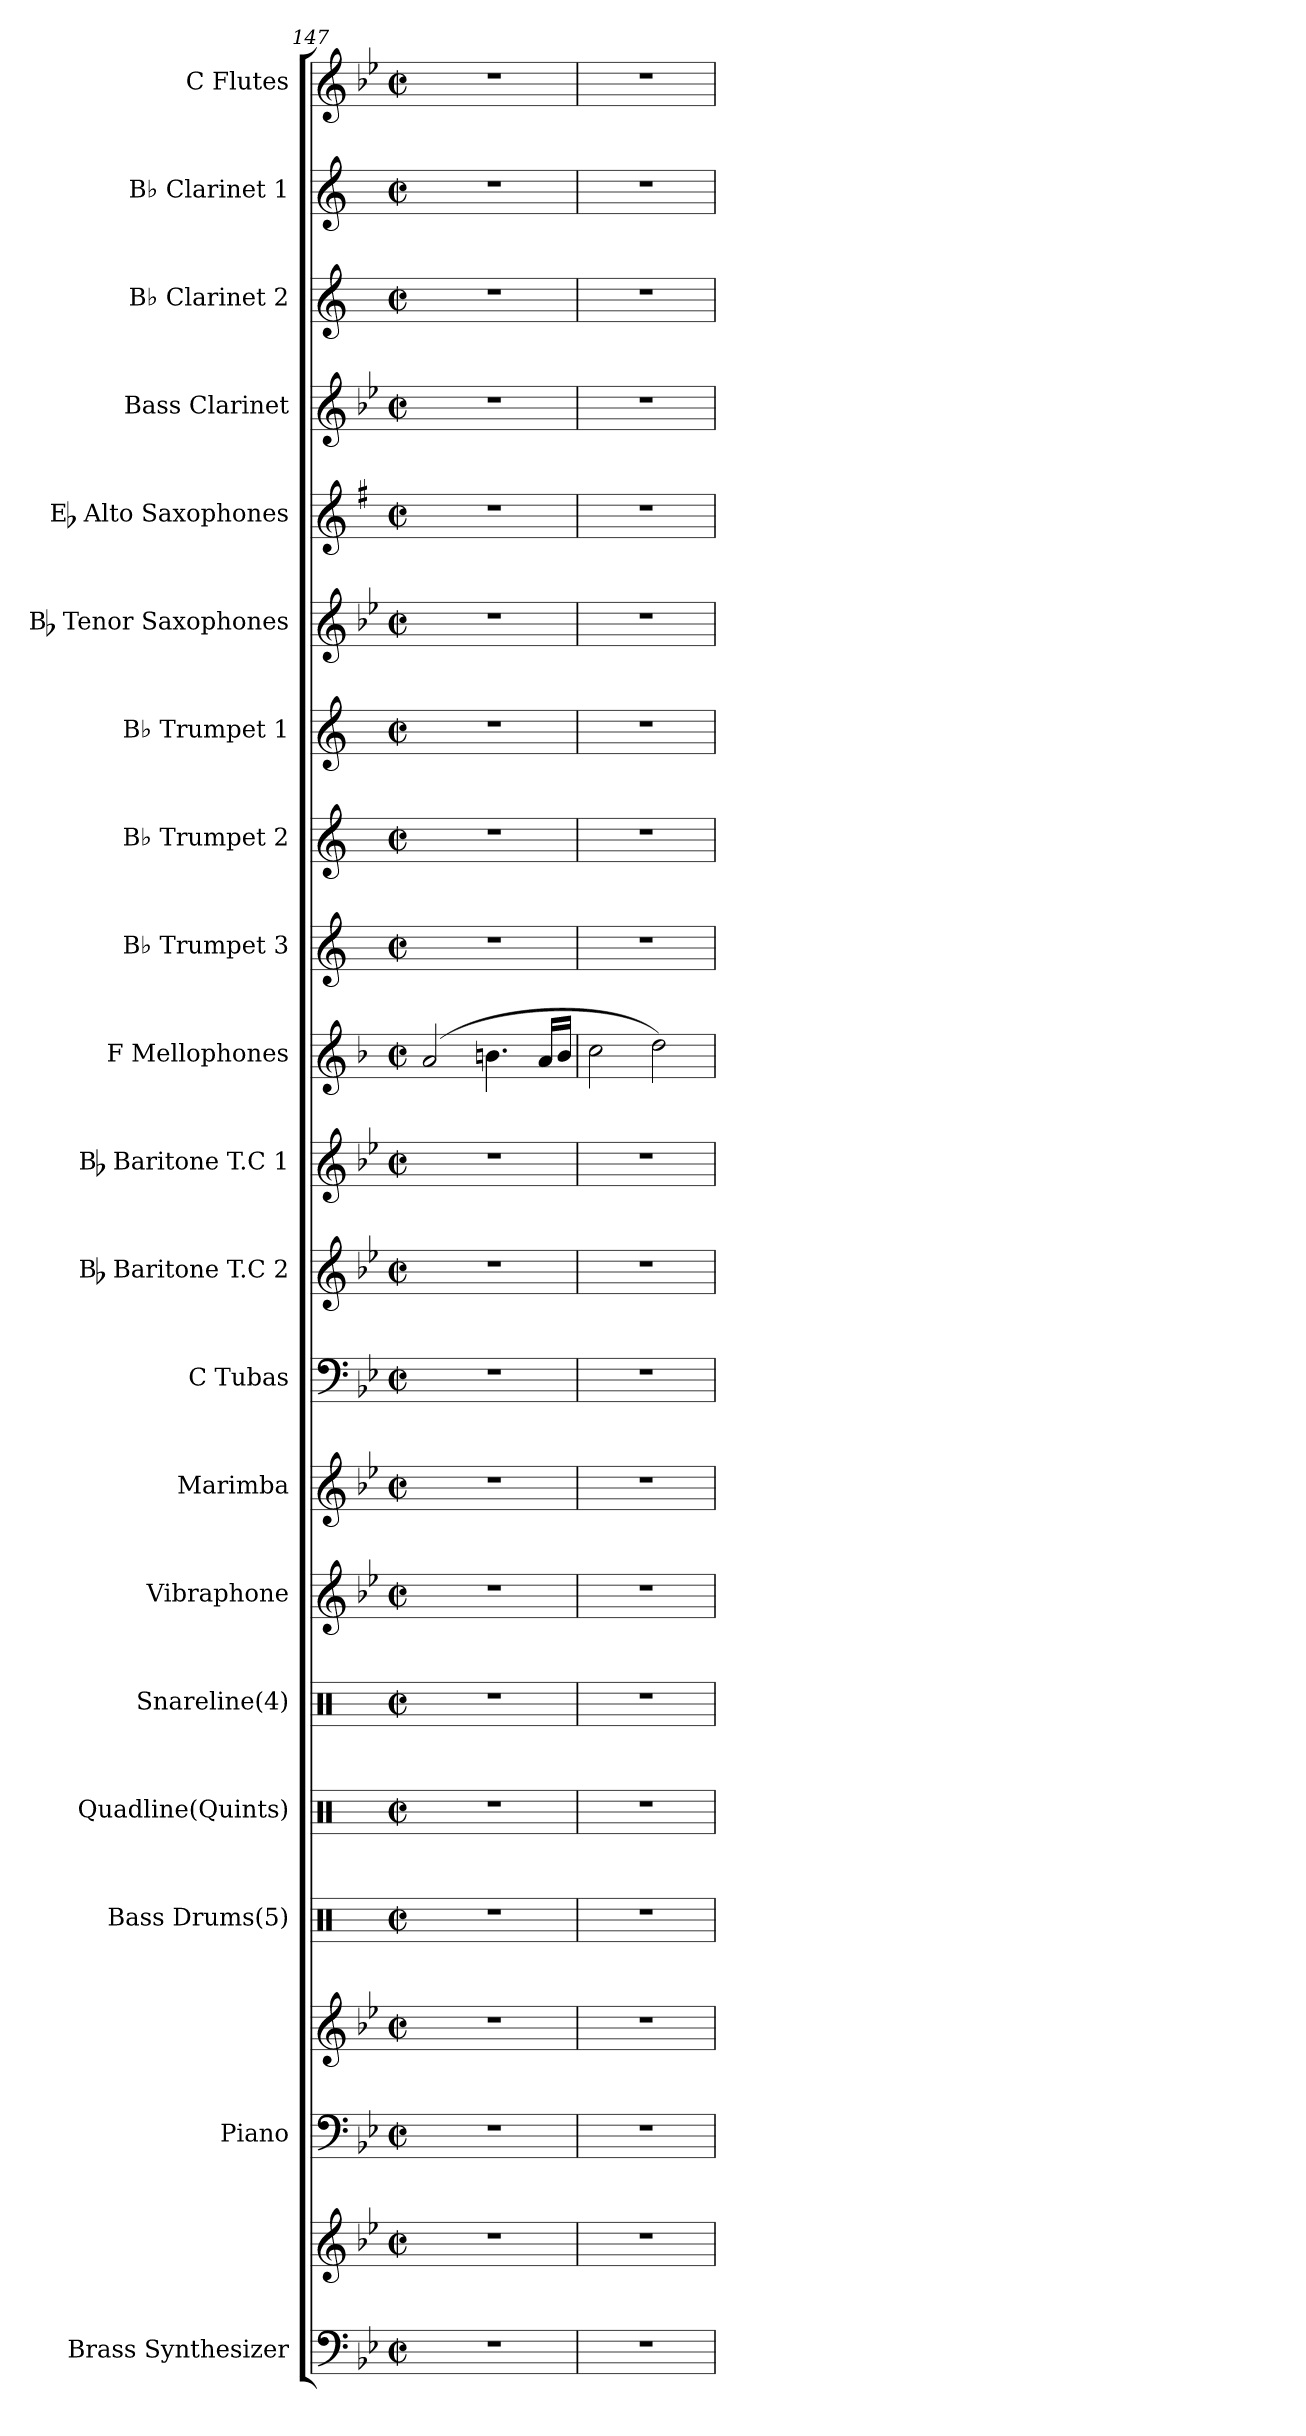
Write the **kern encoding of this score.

**kern	**kern	**kern	**kern	**kern	**kern	**kern	**kern	**kern	**kern	**kern	**kern	**kern	**kern	**kern	**kern	**kern	**kern	**kern	**kern	**kern	**kern
*part20	*part20	*part19	*part19	*part18	*part17	*part16	*part15	*part14	*part13	*part12	*part11	*part10	*part9	*part8	*part7	*part6	*part5	*part4	*part3	*part2	*part1
*staff22	*staff21	*staff20	*staff19	*staff18	*staff17	*staff16	*staff15	*staff14	*staff13	*staff12	*staff11	*staff10	*staff9	*staff8	*staff7	*staff6	*staff5	*staff4	*staff3	*staff2	*staff1
*I"Brass Synthesizer	*	*I"Piano	*	*I"Bass Drums(5)	*I"Quadline(Quints)	*I"Snareline(4)	*I"Vibraphone	*I"Marimba	*I"C Tubas	*I"Bb Baritone T.C 2	*I"Bb Baritone T.C 1	*I"F Mellophones	*I"B♭ Trumpet 3	*I"B♭ Trumpet 2	*I"B♭ Trumpet 1	*I"Bb Tenor Saxophones	*I"Eb Alto Saxophones	*I"Bass Clarinet	*I"B♭ Clarinet 2	*I"B♭ Clarinet 1	*I"C Flutes
*I'Synth.	*	*I'Pno.	*	*I'BD	*	*	*	*I'Marimba	*I'Tubas	*I'Baritone T.C 2	*I'Baritone T.C 1	*I'Mello	*I'B♭ Tpt. 3	*I'B♭ Tpt. 2	*I'B♭ Tpt. 1	*I'Tenor Saxes	*I'Alto Saxes	*I'B. Cl.	*I'B♭ Cl. 2	*I'B♭ Cl. 1	*I'Flutes
!!LO:PB:g=z
*clefF4	*clefG2	*clefF4	*clefG2	*clefX	*clefX	*clefX	*clefG2	*clefG2	*clefF4	*clefG2	*clefG2	*clefG2	*clefG2	*clefG2	*clefG2	*clefG2	*clefG2	*clefG2	*clefG2	*clefG2	*clefG2
*	*	*	*	*	*	*	*	*	*	*ITrd8c14	*ITrd8c14	*ITrd4c7	*ITrd1c2	*ITrd1c2	*ITrd1c2	*ITrd8c14	*ITrd5c9	*ITrd8c14	*ITrd1c2	*ITrd1c2	*
*k[b-e-]	*k[b-e-]	*k[b-e-]	*k[b-e-]	*k[]	*k[]	*k[]	*k[b-e-]	*k[b-e-]	*k[b-e-]	*k[b-e-]	*k[b-e-]	*k[b-e-]	*k[b-e-]	*k[b-e-]	*k[b-e-]	*k[b-e-]	*k[b-e-]	*k[b-e-]	*k[b-e-]	*k[b-e-]	*k[b-e-]
*M2/2	*M2/2	*M2/2	*M2/2	*M2/2	*M2/2	*M2/2	*M2/2	*M2/2	*M2/2	*M2/2	*M2/2	*M2/2	*M2/2	*M2/2	*M2/2	*M2/2	*M2/2	*M2/2	*M2/2	*M2/2	*M2/2
*met(c|)	*met(c|)	*met(c|)	*met(c|)	*met(c|)	*met(c|)	*met(c|)	*met(c|)	*met(c|)	*met(c|)	*met(c|)	*met(c|)	*met(c|)	*met(c|)	*met(c|)	*met(c|)	*met(c|)	*met(c|)	*met(c|)	*met(c|)	*met(c|)	*met(c|)
=147	=147	=147	=147	=147	=147	=147	=147	=147	=147	=147	=147	=147	=147	=147	=147	=147	=147	=147	=147	=147	=147
1r	1r	1r	1r	1r	1r	1r	1r	1r	1r	1r	1r	(2d/	1r	1r	1r	1r	1r	1r	1r	1r	1r
.	.	.	.	.	.	.	.	.	.	.	.	4.en\	.	.	.	.	.	.	.	.	.
.	.	.	.	.	.	.	.	.	.	.	.	16d/LL	.	.	.	.	.	.	.	.	.
.	.	.	.	.	.	.	.	.	.	.	.	16e/JJ	.	.	.	.	.	.	.	.	.
=148	=148	=148	=148	=148	=148	=148	=148	=148	=148	=148	=148	=148	=148	=148	=148	=148	=148	=148	=148	=148	=148
1r	1r	1r	1r	1r	1r	1r	1r	1r	1r	1r	1r	2f\	1r	1r	1r	1r	1r	1r	1r	1r	1r
.	.	.	.	.	.	.	.	.	.	.	.	2g\)	.	.	.	.	.	.	.	.	.
=	=	=	=	=	=	=	=	=	=	=	=	=	=	=	=	=	=	=	=	=	=
*-	*-	*-	*-	*-	*-	*-	*-	*-	*-	*-	*-	*-	*-	*-	*-	*-	*-	*-	*-	*-	*-
